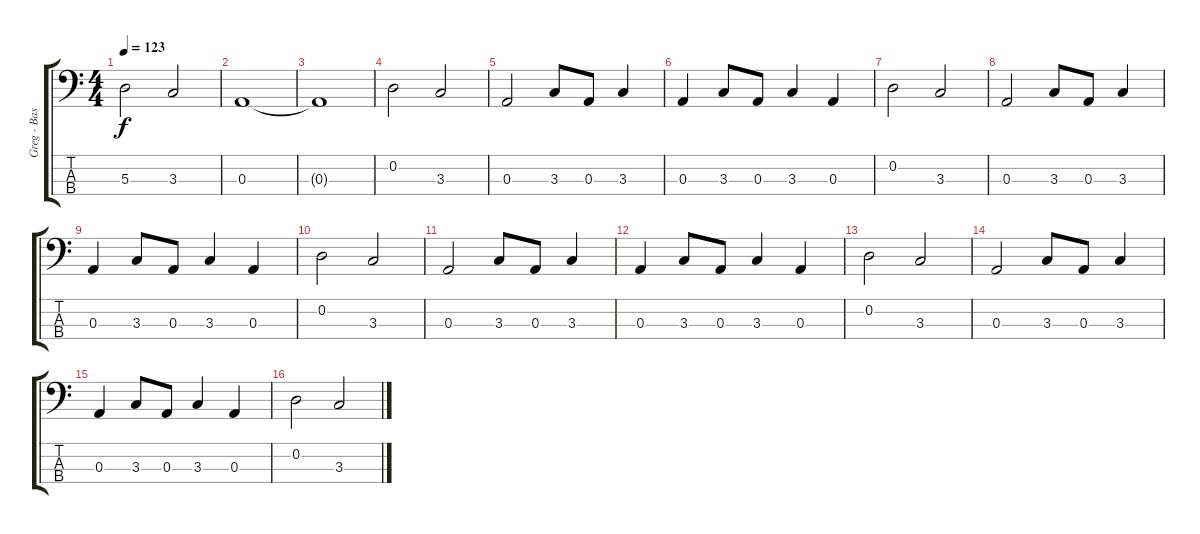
\track ("Greg - Bass" "Greg - Bas") {instrument electricbasspick}
\staff {score tabs}
\tuning (G2 D2 A1 E1) {hide}
\ts (4 4)
\tempo 123
\clef f4
\ks c
5.3.2{dy f instrument electricbasspick} 3.3.2 |
0.3.1 |
0.3{t}.1 |
0.2.2 3.3.2 |
0.3.2 3.3.8 0.3.8 3.3.4 |
0.3.4 3.3.8 0.3.8 3.3.4 0.3.4 |
0.2.2 3.3.2 |
0.3.2 3.3.8 0.3.8 3.3.4 |
0.3.4 3.3.8 0.3.8 3.3.4 0.3.4 |
0.2.2 3.3.2 |
0.3.2 3.3.8 0.3.8 3.3.4 |
0.3.4 3.3.8 0.3.8 3.3.4 0.3.4 |
0.2.2 3.3.2 |
0.3.2 3.3.8 0.3.8 3.3.4 |
0.3.4 3.3.8 0.3.8 3.3.4 0.3.4 |
0.2.2 3.3.2
